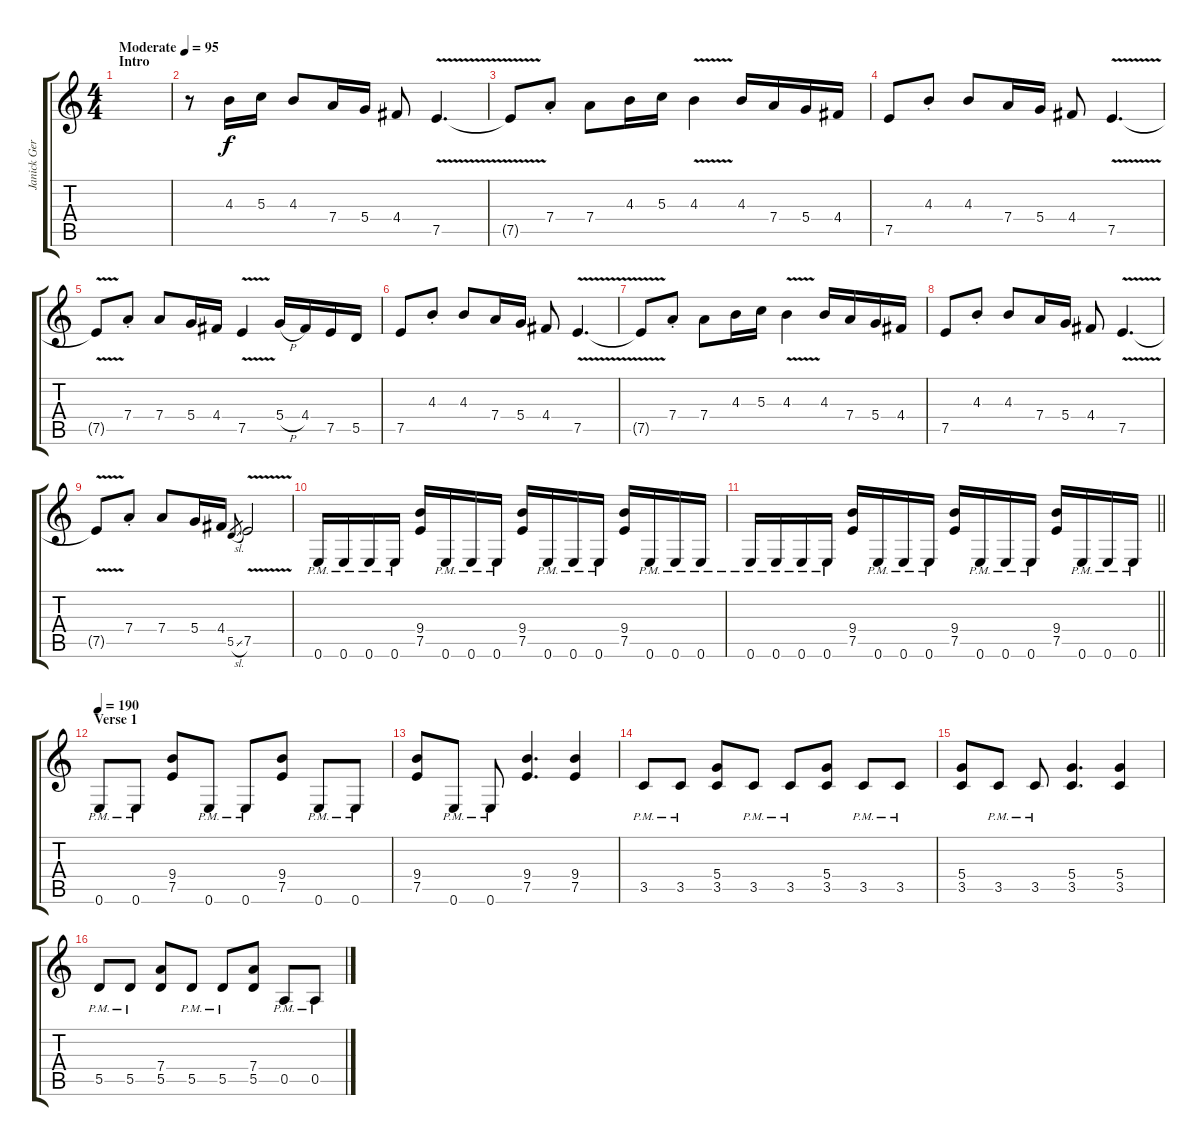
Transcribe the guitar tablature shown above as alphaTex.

\track ("Janick Gers" "Janick Ger") {instrument distortionguitar}
\staff {score tabs}
\tuning (E4 B3 G3 D3 A2 E2) {hide}
\ts (4 4)
\section ("" "Intro")
\tempo (95 "Moderate")
\clef g2
\ks c
|
r.8 4.3.16 5.3.16 4.3.8 7.4.16 5.4.16 4.4.8 7.5{v}.4{d} |
7.5{t}.8 7.4{st}.8 7.4.8 4.3.16 5.3.16 4.3{v}.4 4.3.16 7.4.16 5.4.16 4.4.16 |
7.5.8 4.3{st}.8 4.3.8 7.4.16 5.4.16 4.4.8 7.5{v}.4{d} |
7.5{t}.8 7.4{st}.8 7.4.8 5.4.16 4.4.16 7.5{v}.4 5.4{h}.16 4.4.16 7.5.16 5.5.16 |
7.5.8 4.3{st}.8 4.3.8 7.4.16 5.4.16 4.4.8 7.5{v}.4{d} |
7.5{t}.8 7.4{st}.8 7.4.8 4.3.16 5.3.16 4.3{v}.4 4.3.16 7.4.16 5.4.16 4.4.16 |
7.5.8 4.3{st}.8 4.3.8 7.4.16 5.4.16 4.4.8 7.5{v}.4{d} |
7.5{t}.8 7.4{st}.8 7.4.8 5.4.16 4.4.16 5.5{sl}.8{gr} 7.5{v}.2 |
0.6{pm}.16 0.6{pm}.16 0.6{pm}.16 0.6{pm}.16 (9.4 7.5).16 0.6{pm}.16 0.6{pm}.16 0.6{pm}.16 (9.4 7.5).16 0.6{pm}.16 0.6{pm}.16 0.6{pm}.16 (9.4 7.5).16 0.6{pm}.16 0.6{pm}.16 0.6{pm}.16 |
\barLineRight lightlight
0.6{pm}.16 0.6{pm}.16 0.6{pm}.16 0.6{pm}.16 (9.4 7.5).16 0.6{pm}.16 0.6{pm}.16 0.6{pm}.16 (9.4 7.5).16 0.6{pm}.16 0.6{pm}.16 0.6{pm}.16 (9.4 7.5).16 0.6{pm}.16 0.6{pm}.16 0.6{pm}.16 |
\section ("" "Verse 1")
\tempo 190
0.6{pm}.8 0.6{pm}.8 (9.4 7.5).8 0.6{pm}.8 0.6{pm}.8 (9.4 7.5).8 0.6{pm}.8 0.6{pm}.8 |
(9.4 7.5).8 0.6{pm}.8 0.6{pm}.8 (9.4 7.5).4{d} (9.4 7.5).4 |
3.5{pm}.8 3.5{pm}.8 (5.4 3.5).8 3.5{pm}.8 3.5{pm}.8 (5.4 3.5).8 3.5{pm}.8 3.5{pm}.8 |
(5.4 3.5).8 3.5{pm}.8 3.5{pm}.8 (5.4 3.5).4{d} (5.4 3.5).4 |
5.5{pm}.8 5.5{pm}.8 (7.4 5.5).8 5.5{pm}.8 5.5{pm}.8 (7.4 5.5).8 0.5{pm}.8 0.5{pm}.8
